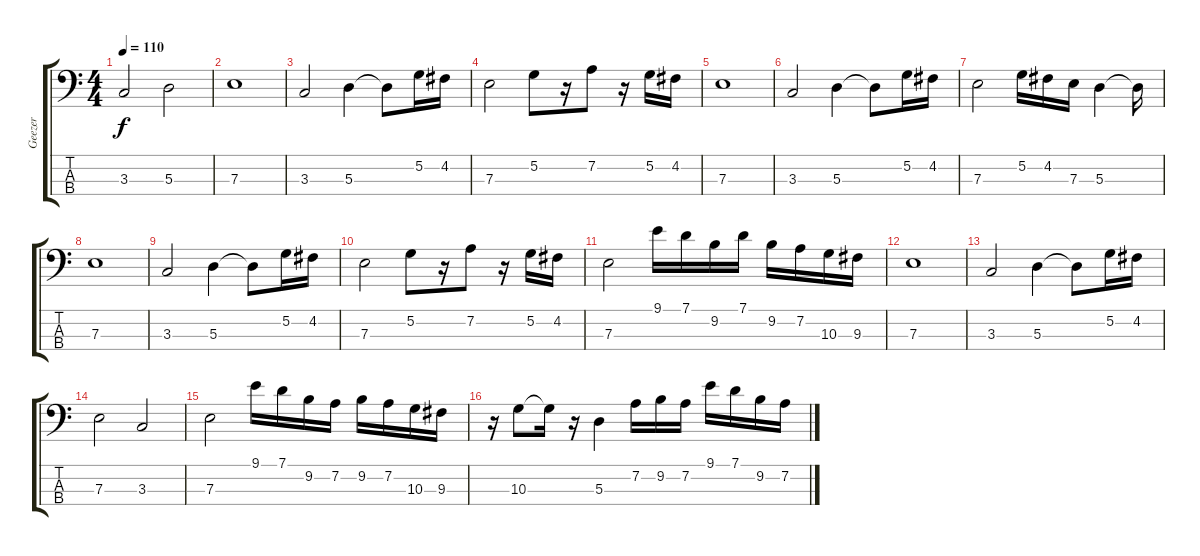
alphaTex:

\track ("Geezer" "Geezer") {instrument electricbassfinger}
\staff {score tabs}
\tuning (G2 D2 A1 E1) {hide}
\ts (4 4)
\tempo 110
\clef f4
\ks c
3.3.2{dy f} 5.3.2 |
7.3.1 |
3.3.2 5.3.4 5.3{t}.8 5.2.16 4.2.16 |
7.3.2 5.2.8 r.16 7.2.8 r.16 5.2.16 4.2.16 |
7.3.1 |
3.3.2 5.3.4 5.3{t}.8 5.2.16 4.2.16 |
7.3.2 5.2.16 4.2.16 7.3.16 5.3.4 5.3{t}.16 |
7.3.1 |
3.3.2 5.3.4 5.3{t}.8 5.2.16 4.2.16 |
7.3.2 5.2.8 r.16 7.2.8 r.16 5.2.16 4.2.16 |
7.3.2 9.1.16 7.1.16 9.2.16 7.1.16 9.2.16 7.2.16 10.3.16 9.3.16 |
7.3.1 |
3.3.2 5.3.4 5.3{t}.8 5.2.16 4.2.16 |
7.3.2 3.3.2 |
7.3.2 9.1.16 7.1.16 9.2.16 7.2.16 9.2.16 7.2.16 10.3.16 9.3.16 |
r.16 10.3.8 10.3{t}.16 r.16 5.3.4 7.2.16 9.2.16 7.2.16 9.1.16 7.1.16 9.2.16 7.2.16
